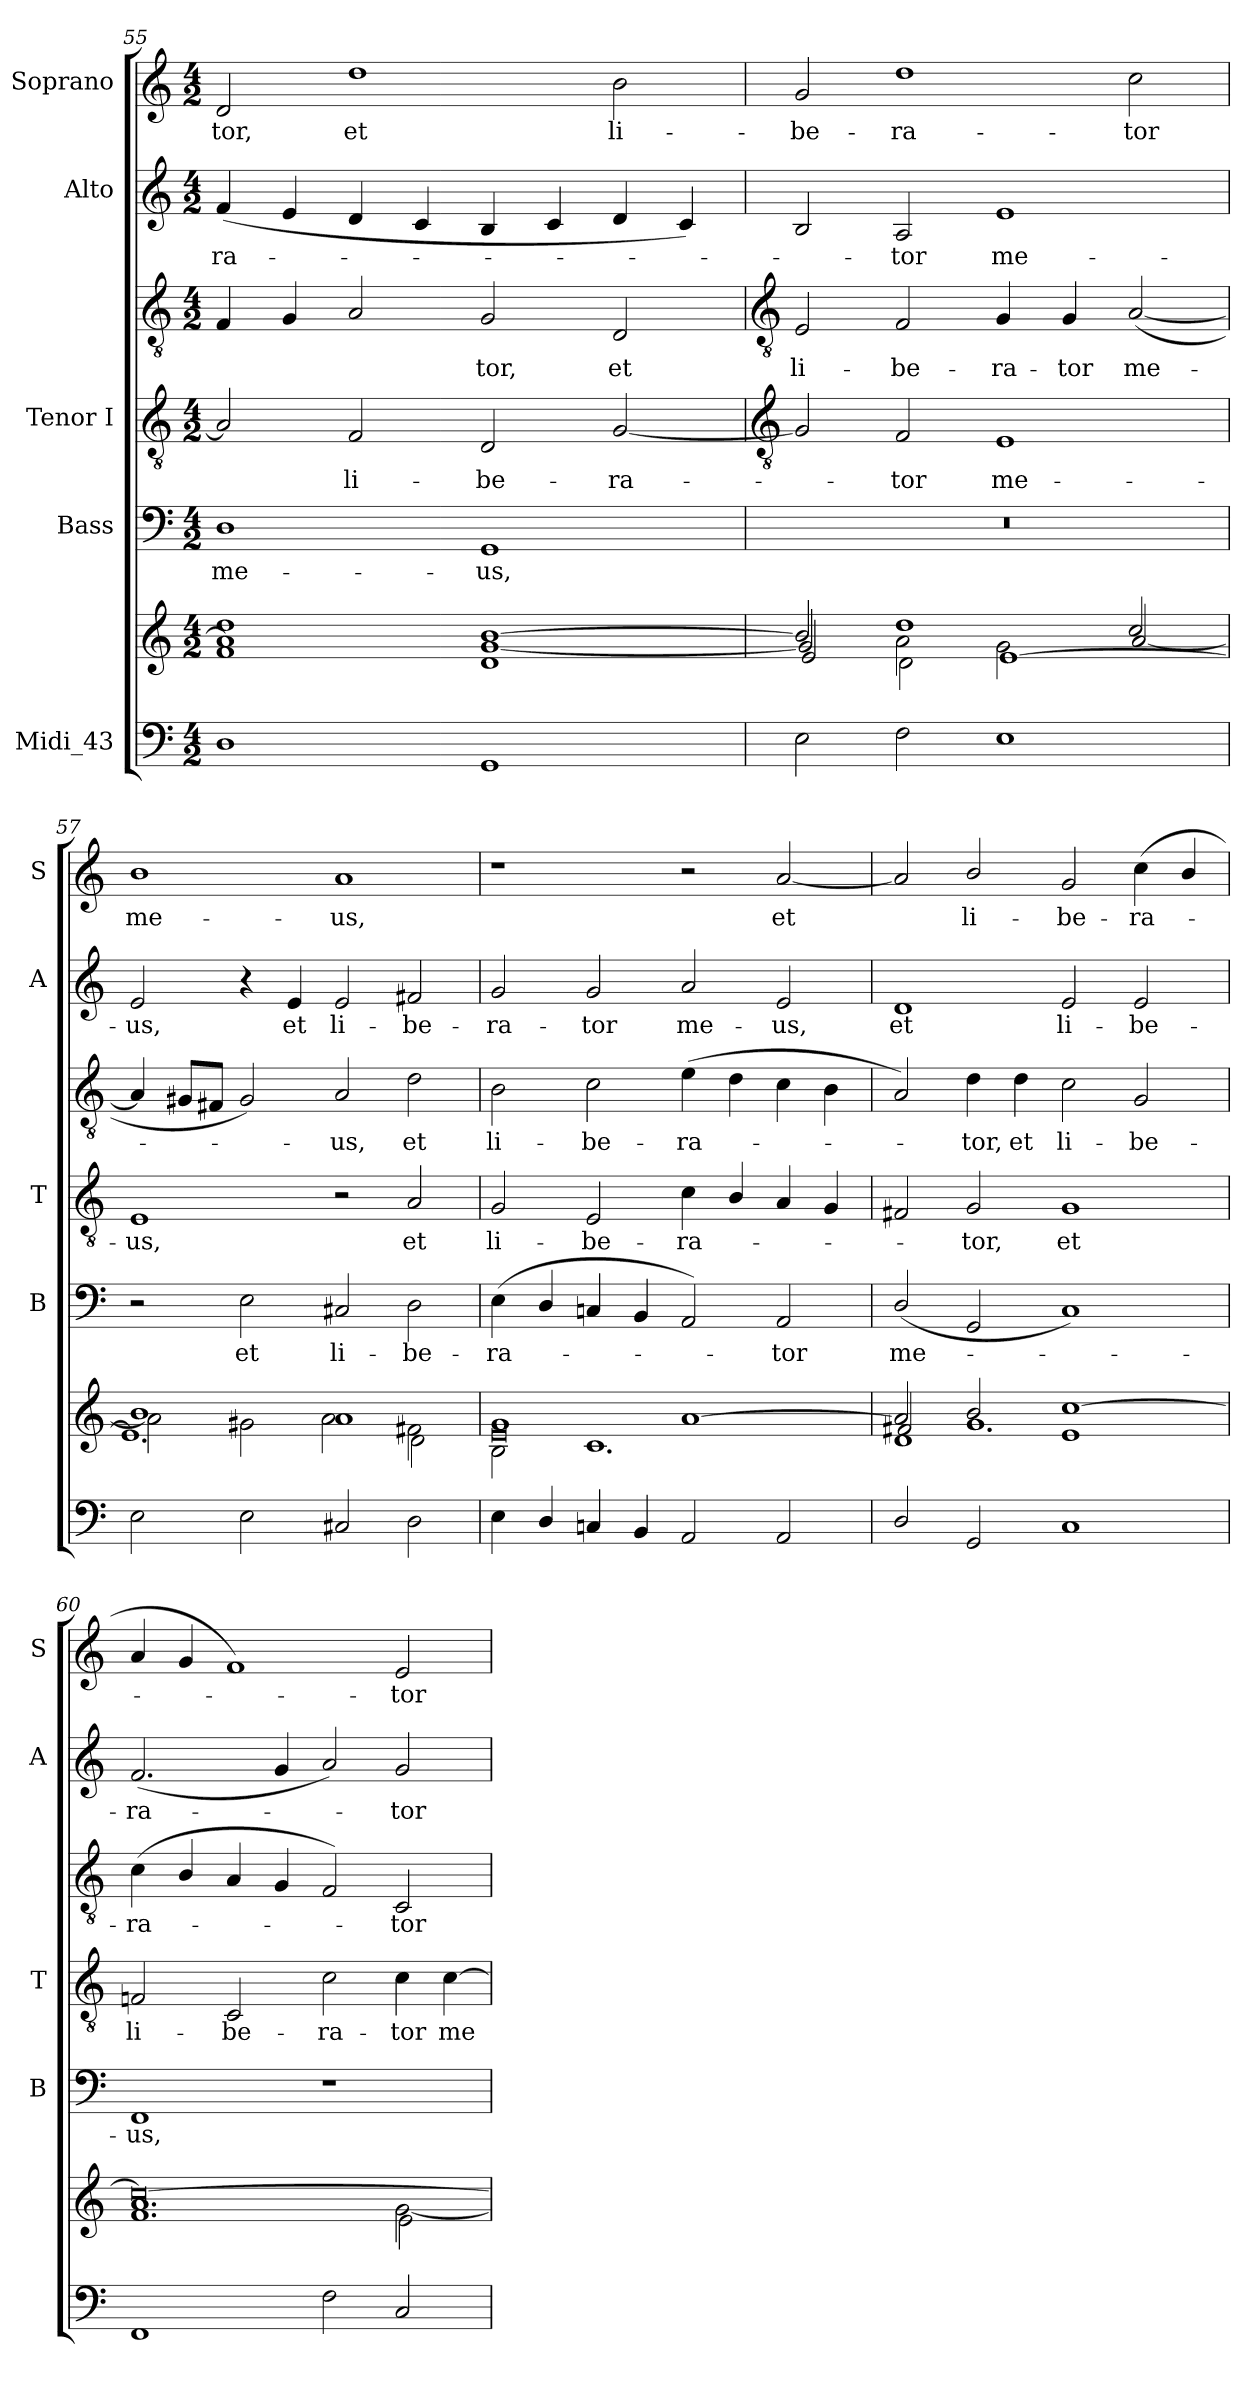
**kern	**kern	**kern	**text	**kern	**text	**kern	**text	**kern	**text	**kern	**text
*part5	*part5	*part4	*part4	*part3	*part3	*part3	*part3	*part2	*part2	*part1	*part1
*staff7	*staff6	*staff5	*staff5	*staff4	*staff4	*staff3	*staff3	*staff2	*staff2	*staff1	*staff1
*I"Midi_43	*	*I"Bass	*	*I"Tenor I	*	*	*	*I"Alto	*	*I"Soprano	*
*	*	*I'B	*	*I'T	*	*	*	*I'A	*	*I'S	*
*clefF4	*clefG2	*clefF4	*	*clefGv2	*	*clefGv2	*	*clefG2	*	*clefG2	*
*k[]	*k[]	*k[]	*	*k[]	*	*k[]	*	*k[]	*	*k[]	*
*C:	*C:	*C:	*	*C:	*	*C:	*	*C:	*	*C:	*
*M4/2	*M4/2	*M4/2	*	*M4/2	*	*M4/2	*	*M4/2	*	*M4/2	*
=55	=55	=55	=55	=55	=55	=55	=55	=55	=55	=55	=55
*	*^	*	*	*	*	*	*	*	*	*	*
*	*	*^	*	*	*	*	*	*	*	*	*	*
!	!	!	!	!	!LO:LY:b	!	!	!	!	!	!LO:LY:b	!	!LO:LY:b
1D	1dd/	1a\]	1f\	1D	me-	2A]	.	4F	.	(<4f	-ra-	2d	tor,
.	.	.	.	.	.	.	.	4G	.	4e	.	.	.
!	!	!	!	!	!	!	!LO:LY:b	!	!	!	!	!	!LO:LY:b
.	.	.	.	.	.	2F	li-	2A	.	4d	.	1dd	et
.	.	.	.	.	.	.	.	.	.	4c	.	.	.
!	!	!	!	!	!LO:LY:b	!	!LO:LY:b	!	!LO:LY:b	!	!	!	!
1GG	[1b/	[1g\	1d\	1GG	-us,	2D	-be-	2G	tor,	4B	.	.	.
.	.	.	.	.	.	.	.	.	.	4c	.	.	.
!	!	!	!	!	!	!	!LO:LY:b	!	!LO:LY:b	!	!	!	!LO:LY:b
.	.	.	.	.	.	[2G	-ra-	2D	et	4d	.	2b	li-
.	.	.	.	.	.	.	.	.	.	4c)	.	.	.
!!LO:LB:g=z
=56	=56	=56	=56	=56	=56	=56	=56	=56	=56	=56	=56	=56	=56
*	*	*	*	*	*	*clefGv2	*	*clefGv2	*	*	*	*	*
!	!	!	!	!	!	!	!	!	!LO:LY:b	!	!	!	!LO:LY:b
2E	2b/]	2g/]	2e/	0r	.	2G]	.	2E	li-	2B	.	2g	-be-
!	!	!	!	!	!	!	!LO:LY:b	!	!LO:LY:b	!	!LO:LY:b	!	!LO:LY:b
2F	1dd/	2a\	2d\	.	.	2F	tor	2F	-be-	2A	tor	1dd	-ra-
!	!	!	!	!	!	!	!LO:LY:b	!	!LO:LY:b	!	!LO:LY:b	!	!
1E	.	2g\	[1e\	.	.	1E	me-	4G	-ra-	1e	me-	.	.
!	!	!	!	!	!	!	!	!	!LO:LY:b	!	!	!	!
.	.	.	.	.	.	.	.	4G	-tor	.	.	.	.
!	!	!	!	!	!	!	!	!	!LO:LY:b	!	!	!	!LO:LY:b
.	2cc/	[2a/	.	.	.	.	.	(<[2A	me-	.	.	2cc	-tor
=57	=57	=57	=57	=57	=57	=57	=57	=57	=57	=57	=57	=57	=57
!	!	!	!	!	!	!	!LO:LY:b	!	!	!	!LO:LY:b	!	!LO:LY:b
2E	1b/	2a\]	1.e\]	2r	.	1E	us,	4A]	.	2e	-us,	1b	me-
.	.	.	.	.	.	.	.	8G#XL	.	.	.	.	.
.	.	.	.	.	.	.	.	8F#XJ	.	.	.	.	.
!	!	!	!	!	!LO:LY:b	!	!	!	!	!	!	!	!
2E	.	2g#X\	.	2E	et	.	.	2G#)	.	4r	.	.	.
!	!	!	!	!	!	!	!	!	!	!	!LO:LY:b	!	!
.	.	.	.	.	.	.	.	.	.	4e	et	.	.
!	!	!	!	!	!LO:LY:b	!	!	!	!LO:LY:b	!	!LO:LY:b	!	!LO:LY:b
2C#X	1a/	2a\	.	2C#X	li-	2r	.	2A	-us,	2e	li-	1a	-us,
!	!	!	!	!	!LO:LY:b	!	!LO:LY:b	!	!LO:LY:b	!	!LO:LY:b	!	!
2D	.	2f#X\	2d\	2D	-be-	2A	et	2d	et	2f#X	-be-	.	.
=58	=58	=58	=58	=58	=58	=58	=58	=58	=58	=58	=58	=58	=58
!	!	!	!	!	!LO:LY:b	!	!LO:LY:b	!	!LO:LY:b	!	!LO:LY:b	!	!
4E	1g/	0e\	2B\	(<4E	-ra-	2G	li-	2B	li-	2g	-ra-	1r	.
4D/	.	.	.	4D/	.	.	.	.	.	.	.	.	.
!	!	!	!	!	!	!	!LO:LY:b	!	!LO:LY:b	!	!LO:LY:b	!	!
4Cn	.	.	1.c\	4Cn	.	2E	-be-	2c	-be-	2g	-tor	.	.
4BB	.	.	.	4BB	.	.	.	.	.	.	.	.	.
!	!	!	!	!	!	!	!LO:LY:b	!	!LO:LY:b	!	!LO:LY:b	!	!
2AA	[1a/	.	.	2AA)	.	4c	-ra-	(>4e	-ra-	2a	me-	2r	.
.	.	.	.	.	.	4B/	.	4d	.	.	.	.	.
!	!	!	!	!	!LO:LY:b	!	!	!	!	!	!LO:LY:b	!	!LO:LY:b
2AA	.	.	.	2AA	tor	4A	.	4c	.	2e	-us,	[2a	et
.	.	.	.	.	.	4G	.	4B	.	.	.	.	.
=59	=59	=59	=59	=59	=59	=59	=59	=59	=59	=59	=59	=59	=59
!	!	!	!	!	!LO:LY:b	!	!	!	!	!	!LO:LY:b	!	!
2D/	2a/]	2f#X/	1d\	(<2D/	me-	2F#X	.	2A)	.	1d	et	2a]	.
!	!	!	!	!	!	!	!LO:LY:b	!	!LO:LY:b	!	!	!	!LO:LY:b
2GG	2b/	1.g\	.	2GG	.	2G	-tor,	4d	tor,	.	.	2b/	li-
!	!	!	!	!	!	!	!	!	!LO:LY:b	!	!	!	!
.	.	.	.	.	.	.	.	4d	et	.	.	.	.
!	!	!	!	!	!	!	!LO:LY:b	!	!LO:LY:b	!	!LO:LY:b	!	!LO:LY:b
1C	[1cc/	.	1e\	1C)	.	1G	et	2c	li-	2e	li-	2g	-be-
!	!	!	!	!	!	!	!	!	!LO:LY:b	!	!LO:LY:b	!	!LO:LY:b
.	.	.	.	.	.	.	.	2G	-be-	2e	-be-	(<4cc	-ra-
.	.	.	.	.	.	.	.	.	.	.	.	4b/	.
=60	=60	=60	=60	=60	=60	=60	=60	=60	=60	=60	=60	=60	=60
!	!	!	!	!	!LO:LY:b	!	!LO:LY:b	!	!LO:LY:b	!	!LO:LY:b	!	!
1FF	0cc/_	1.a\	1.f\	1FF	us,	2Fn	li-	(<4c	ra-	(<2.f	-ra-	4a	.
.	.	.	.	.	.	.	.	4B/	.	.	.	4g	.
!	!	!	!	!	!	!	!LO:LY:b	!	!	!	!	!	!
.	.	.	.	.	.	2C	-be-	4A	.	.	.	1f)	.
.	.	.	.	.	.	.	.	4G	.	4g	.	.	.
!	!	!	!	!	!	!	!LO:LY:b	!	!	!	!	!	!
2F	.	.	.	1r	.	2c	-ra-	2F)	.	2a)	.	.	.
!	!	!	!	!	!	!	!LO:LY:b	!	!LO:LY:b	!	!LO:LY:b	!	!LO:LY:b
2C	.	[2g\	2e\	.	.	4c	-tor	2C	tor	2g	tor	2e	tor
!	!	!	!	!	!	!	!LO:LY:b	!	!	!	!	!	!
.	.	.	.	.	.	[4c	me-	.	.	.	.	.	.
*	*v	*v	*v	*	*	*	*	*	*	*	*	*	*
=	=	=	=	=	=	=	=	=	=	=	=
*-	*-	*-	*-	*-	*-	*-	*-	*-	*-	*-	*-
